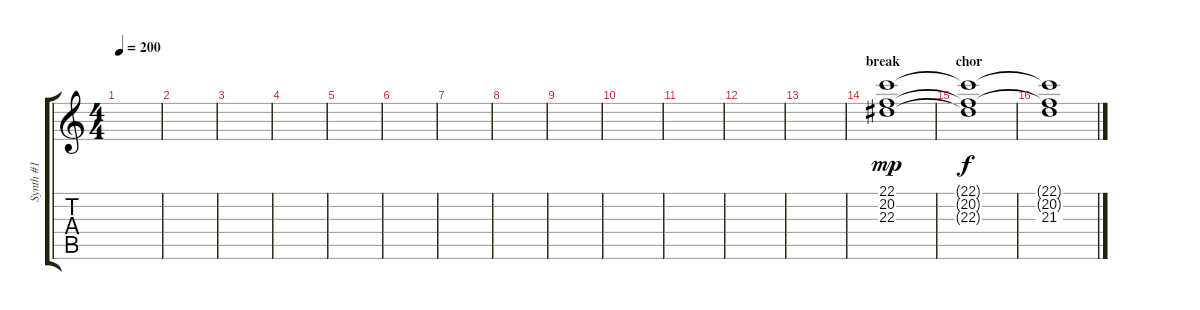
\track ("Synth #1" "Synth #1") {instrument stringensemble1}
\staff {score tabs}
\tuning (D4 A3 F3 C3 G2 C2) {hide}
\ts (4 4)
\tempo 200
\clef g2
\ks c
|
|
|
|
|
|
|
|
|
|
|
|
|
\section ("" "break")
(22.1 20.2 22.3).1{dy mp volume 13} |
\section ("" "chor")
(22.1{t} 20.2{t} 22.3{t}).1{dy f} |
(22.1{t} 20.2{t} 21.3).1
